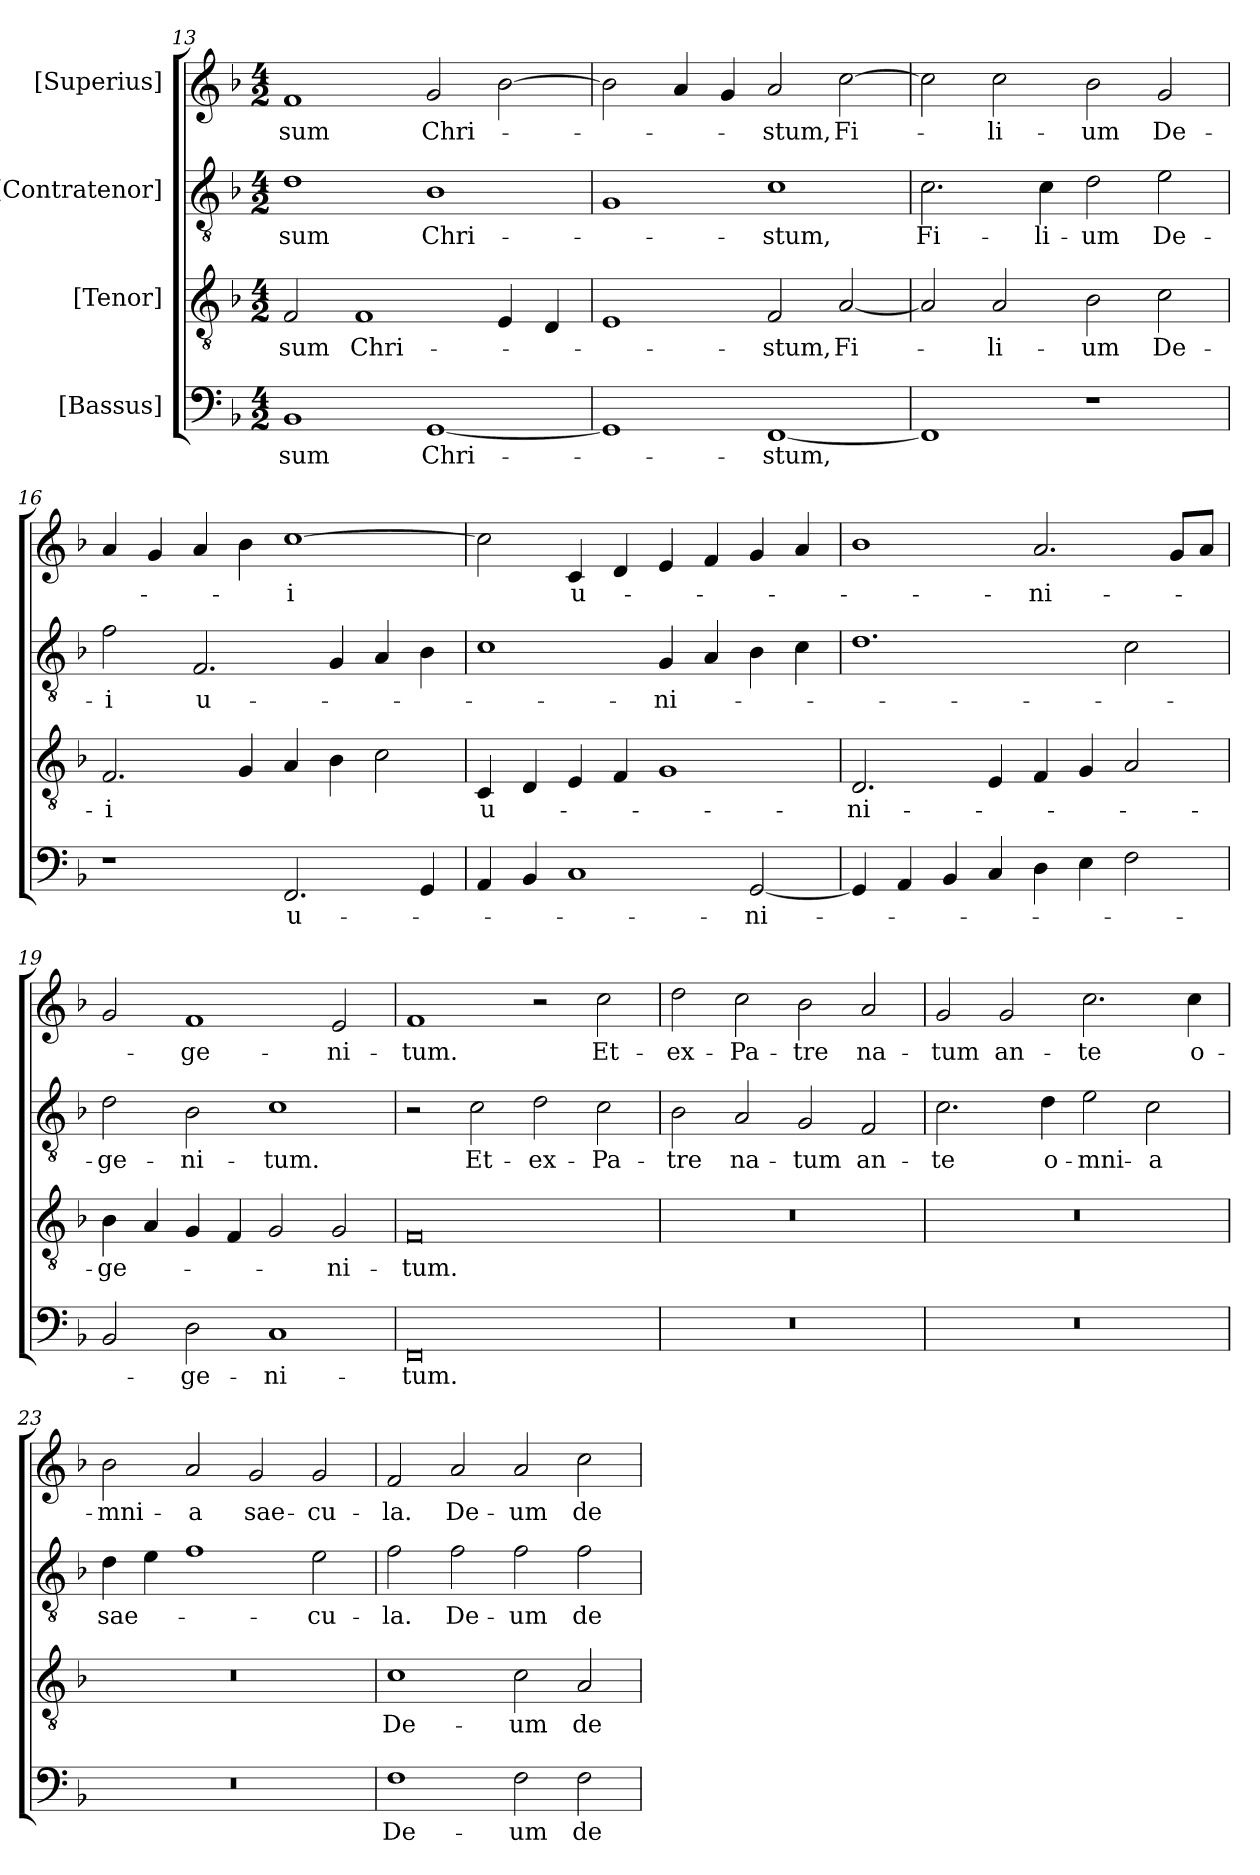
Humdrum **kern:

**kern	**text	**kern	**text	**kern	**text	**kern	**text
*part4	*part4	*part3	*part3	*part2	*part2	*part1	*part1
*staff4	*staff4	*staff3	*staff3	*staff2	*staff2	*staff1	*staff1
*I"[Bassus]	*	*I"[Tenor]	*	*I"[Contratenor]	*	*I"[Superius]	*
*clefF4	*	*clefGv2	*	*clefGv2	*	*clefG2	*
*k[b-]	*	*k[b-]	*	*k[b-]	*	*k[b-]	*
*M4/2	*	*M4/2	*	*M4/2	*	*M4/2	*
=13	=13	=13	=13	=13	=13	=13	=13
1BB-/	-sum	2F/	-sum	1d\	-sum	1f/	-sum
.	.	1F/	Chri-	.	.	.	.
[1GG/	Chri-	.	.	1B-\	Chri-	2g/	Chri-
.	.	4E/	.	.	.	[2b-\	.
.	.	4D/	.	.	.	.	.
=14	=14	=14	=14	=14	=14	=14	=14
1GG/]	.	1E/	.	1G/	.	2b-\]	.
.	.	.	.	.	.	4a/	.
.	.	.	.	.	.	4g/	.
[1FF/	-stum,	2F/	-stum,	1c\	-stum,	2a/	-stum,
.	.	[2A/	Fi-	.	.	[2cc\	Fi-
=15	=15	=15	=15	=15	=15	=15	=15
1FF/]	.	2A/]	.	2.c\	Fi-	2cc\]	.
.	.	2A/	-li-	.	.	2cc\	-li-
.	.	.	.	4c\	-li-	.	.
1r	.	2B-\	-um	2d\	-um	2b-\	-um
.	.	2c\	De-	2e\	De-	2g/	De-
=16	=16	=16	=16	=16	=16	=16	=16
1r	.	2.F/	-i	2f\	-i	4a/	.
.	.	.	.	.	.	4g/	.
.	.	.	.	2.F/	u-	4a/	.
.	.	4G/	.	.	.	4b-\	.
2.FF/	u-	4A/	.	.	.	[1cc\	-i
.	.	4B-\	.	4G/	.	.	.
.	.	2c\	.	4A/	.	.	.
4GG/	.	.	.	4B-\	.	.	.
=17	=17	=17	=17	=17	=17	=17	=17
4AA/	.	4C/	u-	1c\	.	2cc\]	.
4BB-/	.	4D/	.	.	.	.	.
1C/	.	4E/	.	.	.	4c/	u-
.	.	4F/	.	.	.	4d/	.
.	.	1G/	.	4G/	-ni-	4e/	.
.	.	.	.	4A/	.	4f/	.
[2GG/	-ni-	.	.	4B-\	.	4g/	.
.	.	.	.	4c\	.	4a/	.
=18	=18	=18	=18	=18	=18	=18	=18
4GG/]	.	2.D/	-ni-	1.d\	.	1b-\	.
4AA/	.	.	.	.	.	.	.
4BB-/	.	.	.	.	.	.	.
4C/	.	4E/	.	.	.	.	.
4D\	.	4F/	.	.	.	2.a/	-ni-
4E\	.	4G/	.	.	.	.	.
2F\	.	2A/	.	2c\	.	.	.
.	.	.	.	.	.	8g/L	.
.	.	.	.	.	.	8a/J	.
=19	=19	=19	=19	=19	=19	=19	=19
2BB-/	.	4B-\	-ge-	2d\	-ge-	2g/	.
.	.	4A/	.	.	.	.	.
2D\	-ge-	4G/	.	2B-\	-ni-	1f/	-ge-
.	.	4F/	.	.	.	.	.
1C/	-ni-	2G/	.	1c\	-tum.	.	.
.	.	2G/	-ni-	.	.	2e/	-ni-
=20	=20	=20	=20	=20	=20	=20	=20
0FF/	-tum.	0F/	-tum.	2r	.	1f/	-tum.
.	.	.	.	2c\	Et-	.	.
.	.	.	.	2d\	ex-	2r	.
.	.	.	.	2c\	Pa-	2cc\	Et-
=21	=21	=21	=21	=21	=21	=21	=21
0r	.	0r	.	2B-\	-tre	2dd\	ex-
.	.	.	.	2A/	na-	2cc\	Pa-
.	.	.	.	2G/	-tum	2b-\	-tre
.	.	.	.	2F/	an-	2a/	na-
=22	=22	=22	=22	=22	=22	=22	=22
0r	.	0r	.	2.c\	-te	2g/	-tum
.	.	.	.	.	.	2g/	an-
.	.	.	.	4d\	o-	.	.
.	.	.	.	2e\	-mni-	2.cc\	-te
.	.	.	.	2c\	-a	.	.
.	.	.	.	.	.	4cc\	o-
=23	=23	=23	=23	=23	=23	=23	=23
0r	.	0r	.	4d\	sae-	2b-\	-mni-
.	.	.	.	4e\	.	.	.
.	.	.	.	1f\	.	2a/	-a
.	.	.	.	.	.	2g/	sae-
.	.	.	.	2e\	-cu-	2g/	-cu-
=24	=24	=24	=24	=24	=24	=24	=24
1F\	De-	1c\	De-	2f\	-la.	2f/	-la.
.	.	.	.	2f\	De-	2a/	De-
2F\	-um	2c\	-um	2f\	-um	2a/	-um
2F\	de-	2A/	de-	2f\	de-	2cc\	de-
=	=	=	=	=	=	=	=
*-	*-	*-	*-	*-	*-	*-	*-
